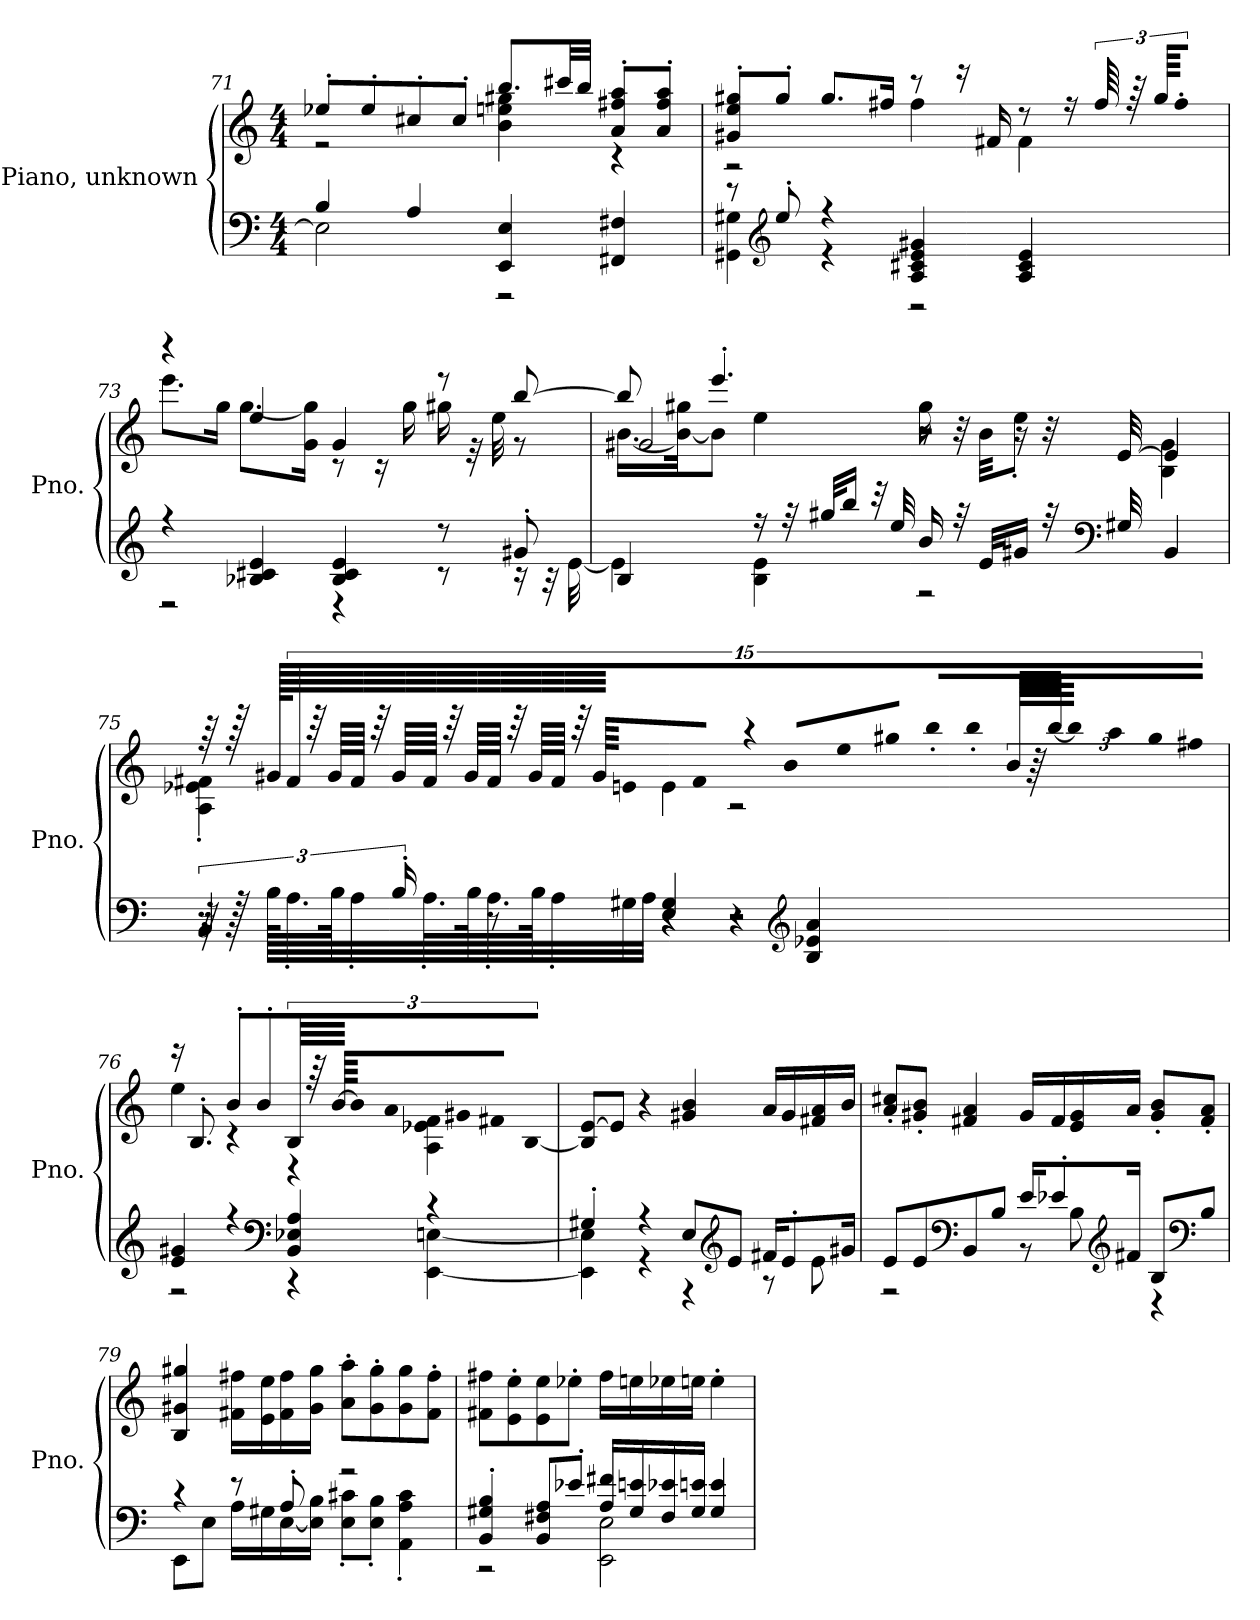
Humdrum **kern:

**kern	**kern
*part1	*part1
*staff2	*staff1
*I"Piano, unknown	*
*I'Pno.	*
!!LO:LB:g=z
*clefF4	*clefG2
*k[]	*k[]
*M4/4	*M4/4
=71	=71
*^	*^
4B/	2E\]	8ee-X'/L	2r
.	.	8ee-'/	.
4A/	.	8cc#X'/	.
.	.	8cc#'/J	.
4EE/ 4E/	2r	8.bb/L	4b\ 4een\ 4gg#X\
.	.	32ccc#X/LL	.
.	.	32bb/JJJ	.
4FF#X/ 4F#X/	.	8a/' 8ff#X/' 8aa/'L	4r
.	.	8a/' 8ff#/' 8aa/'J	.
=72	=72	=72	=72
8r	4GG#X\ 4G#X\	8g#X/' 8ee/' 8gg#X/'L	2r
*clefG2	*	*	*
8ee'/	.	8gg#'/J	.
4r	4r	8.gg#/L	.
.	.	16ff#X/Jk	.
4A/ 4c#X/ 4e/ 4g#X/	2r	8r	4ff#\
.	.	16r	.
.	.	16f#X/	.
4A/ 4c#/ 4e/	.	8r	4f#\
.	.	16r	.
.	.	96ff#/	.
.	.	96r	.
.	.	96gg#/KLLL	.
.	.	32ff#'/JJJ	.
!!LO:LB:g=z	!!
=73	=73	=73	=73
4r	2r	4r	8.eee\L
.	.	.	16gg\Jk
4B-X/ 4c#X/ 4e/	.	4ee/	[8.gg\L
.	.	.	16g\ 16gg\]Jk
4B-/ 4c#/ 4e/	4r	4g/	8r
.	.	.	16r
.	.	.	16gg\
8r	8r	8r	16gg#X\
.	.	.	32r
.	.	.	32ee\
8g#X'/	16r	[8bb/	8r
.	32r	.	.
.	[32e\	.	.
=74	=74	=74	=74
*	*	*	*^
4B/	4e\]	8bb/]	[16.b\LL	2g#X/
.	.	.	32b\_ 32gg#X\JK	.
.	.	4.eee'/	8b\J]	.
16r	4B\ 4e\	.	4ee\	.
32r	.	.	.	.
32gg#X/KLL	.	.	.	.
16bb/JJ	.	.	.	.
32r	.	.	.	.
32ee/	.	.	.	.
16b/	2r	8r	16gg#\	2r
32r	.	.	32r	.
32e/KLL	.	.	32b\KKL	.
16g#X/JJ	.	16r	8ee'\J	.
32r	.	32r	.	.
*clefF4	*	*	*	*
32G#X/	.	[32e/	.	.
4BB/	.	4e/]	4B\ 4g#\	.
*	*	*	*v	*v
!!LO:LB:g=z
=75	=75	=75	=75
*	*^	*	*
12r	64r	4BB/	64r	4A\' 4e-X\' 4f#X\'
.	128r	.	128r	.
.	128B\KLLLL	.	128g#X/KLLLL	.
.	64.A'\	.	96f#/JJJJ	.
.	.	.	96r	.
.	.	.	96g#/LLLL	.
.	128B\JK	.	.	.
.	32A'\	.	96f#/JJJJ	.
.	.	.	96r	.
24B'/	.	.	96g#/LLLL	.
.	64.A'\L	.	96f#/JJJJ	.
.	.	.	96r	.
.	.	.	96g#/LLLL	.
.	128B\K	.	.	.
8r	64.A'\	.	96f#/JJJJ	.
.	.	.	96r	.
.	.	.	96g#/LLLL	.
.	128B\JK	.	.	.
.	32A'\	.	96f#/JJJJ	.
.	.	.	96r	.
.	.	.	96g#/KLLL	.
.	32G#X\	.	32en/	.
.	32A\JJJ	.	32f#/JJJ	.
4E/ 4G#/	4r	4r	16r	4e\
.	.	.	16b/LL	.
.	.	.	16ee/	.
.	.	.	16gg#X/JJ	.
4r	2r	2r	8bb'/L	2r
.	.	.	8bb'/	.
*clefG2	*	*	*	*
4B/ 4e-X/ 4a/	.	.	96b/Jkkk	.
.	.	.	96r	.
.	.	.	[96bb/KLLL	.
.	.	.	32bb/J]	.
.	.	.	16aa/	.
.	.	.	16gg#/	.
.	.	.	16ff#X/JJ	.
*	*v	*v	*	*
!!LO:LB:g=z	!!
=76	=76	=76	=76
4e/ 4g#X/	2r	16r	4ee\
.	.	8.B'/	.
4r	.	8b'/L	4r
.	.	8b'/	.
*clefF4	*	*	*
4BB/ 4E-X/ 4A/	4r	96B/Jkkk	4r
.	.	96r	.
.	.	[96b/KLLL	.
.	.	32b/J]	.
.	.	16a/	.
.	.	16g#X/	.
.	.	16f#X/JJ	.
4r	[4EE\ [4En\	[4B/	4A\ 4e-X\ 4f#\
*	*	*v	*v
=77	=77	=77
4G#X'/	4EE\] 4E\]	8B/] [8e/L
.	.	8e/J]
4r	4r	4r
8E/L	4r	4g#X/ 4b/
*clefG2	*	*
8e/J	.	.
16f#X/KL	8r	16a/LL
8e'/	.	16g#/
.	8e\	16f#X/ 16a/
16g#X/Jk	.	16b/JJ
!!LO:LB:g=z
=78	=78	=78
8e/L	2r	8a/' 8cc#X/'L
8e/	.	8g#X/' 8b/'J
*clefF4	*	*
8BB/	.	4f#X/ 4a/
8B/J	.	.
16e/KL	8r	16g#/LL
8e-X'/	.	16f#/
.	8B\	16e/ 16g#/
*clefG2	*	*
16f#X/Jk	.	16a/JJ
8B/L	4r	8g#/' 8b/'L
*clefF4	*	*
8B/J	.	8f#/' 8a/'J
=79	=79	=79
4r	8EE\L	4B/ 4g#X/ 4gg#X/
.	8E\J	.
8r	16A\LL	16f#X\ 16ff#X\LL
.	16G#X\	16e\ 16ee\
8A'/	[16E\	16f#\ 16ff#\
.	16E\] 16B\JJ	16g#\ 16gg#\JJ
2r	8E\' 8c#X\'L	8a\' 8aa\'L
.	8E\' 8B\'J	8g#\' 8gg#\'
.	4AA\' 4A\' 4c#\'	8g#\ 8gg#\
.	.	8f#\' 8ff#\'J
!!LO:PB:g=z
=80	=80	=80
4BB/' 4G#X/' 4B/'	2r	8f#X\ 8ff#X\L
.	.	8e\' 8ee\'
8BB/ 8F#X/ 8A/L	.	8e\ 8ee\
8e-X'/J	.	8ee-X'\J
16A/ 16f#X/LL	2EE\ 2E\	16ff#\LL
16G#/ 16en/	.	16een\
16F#/ 16e-X/	.	16ee-X\
16G#/ 16en/JJ	.	16een\JJ
4G#/ 4e/	.	4ee'\
*v	*v	*
=	=
*-	*-
